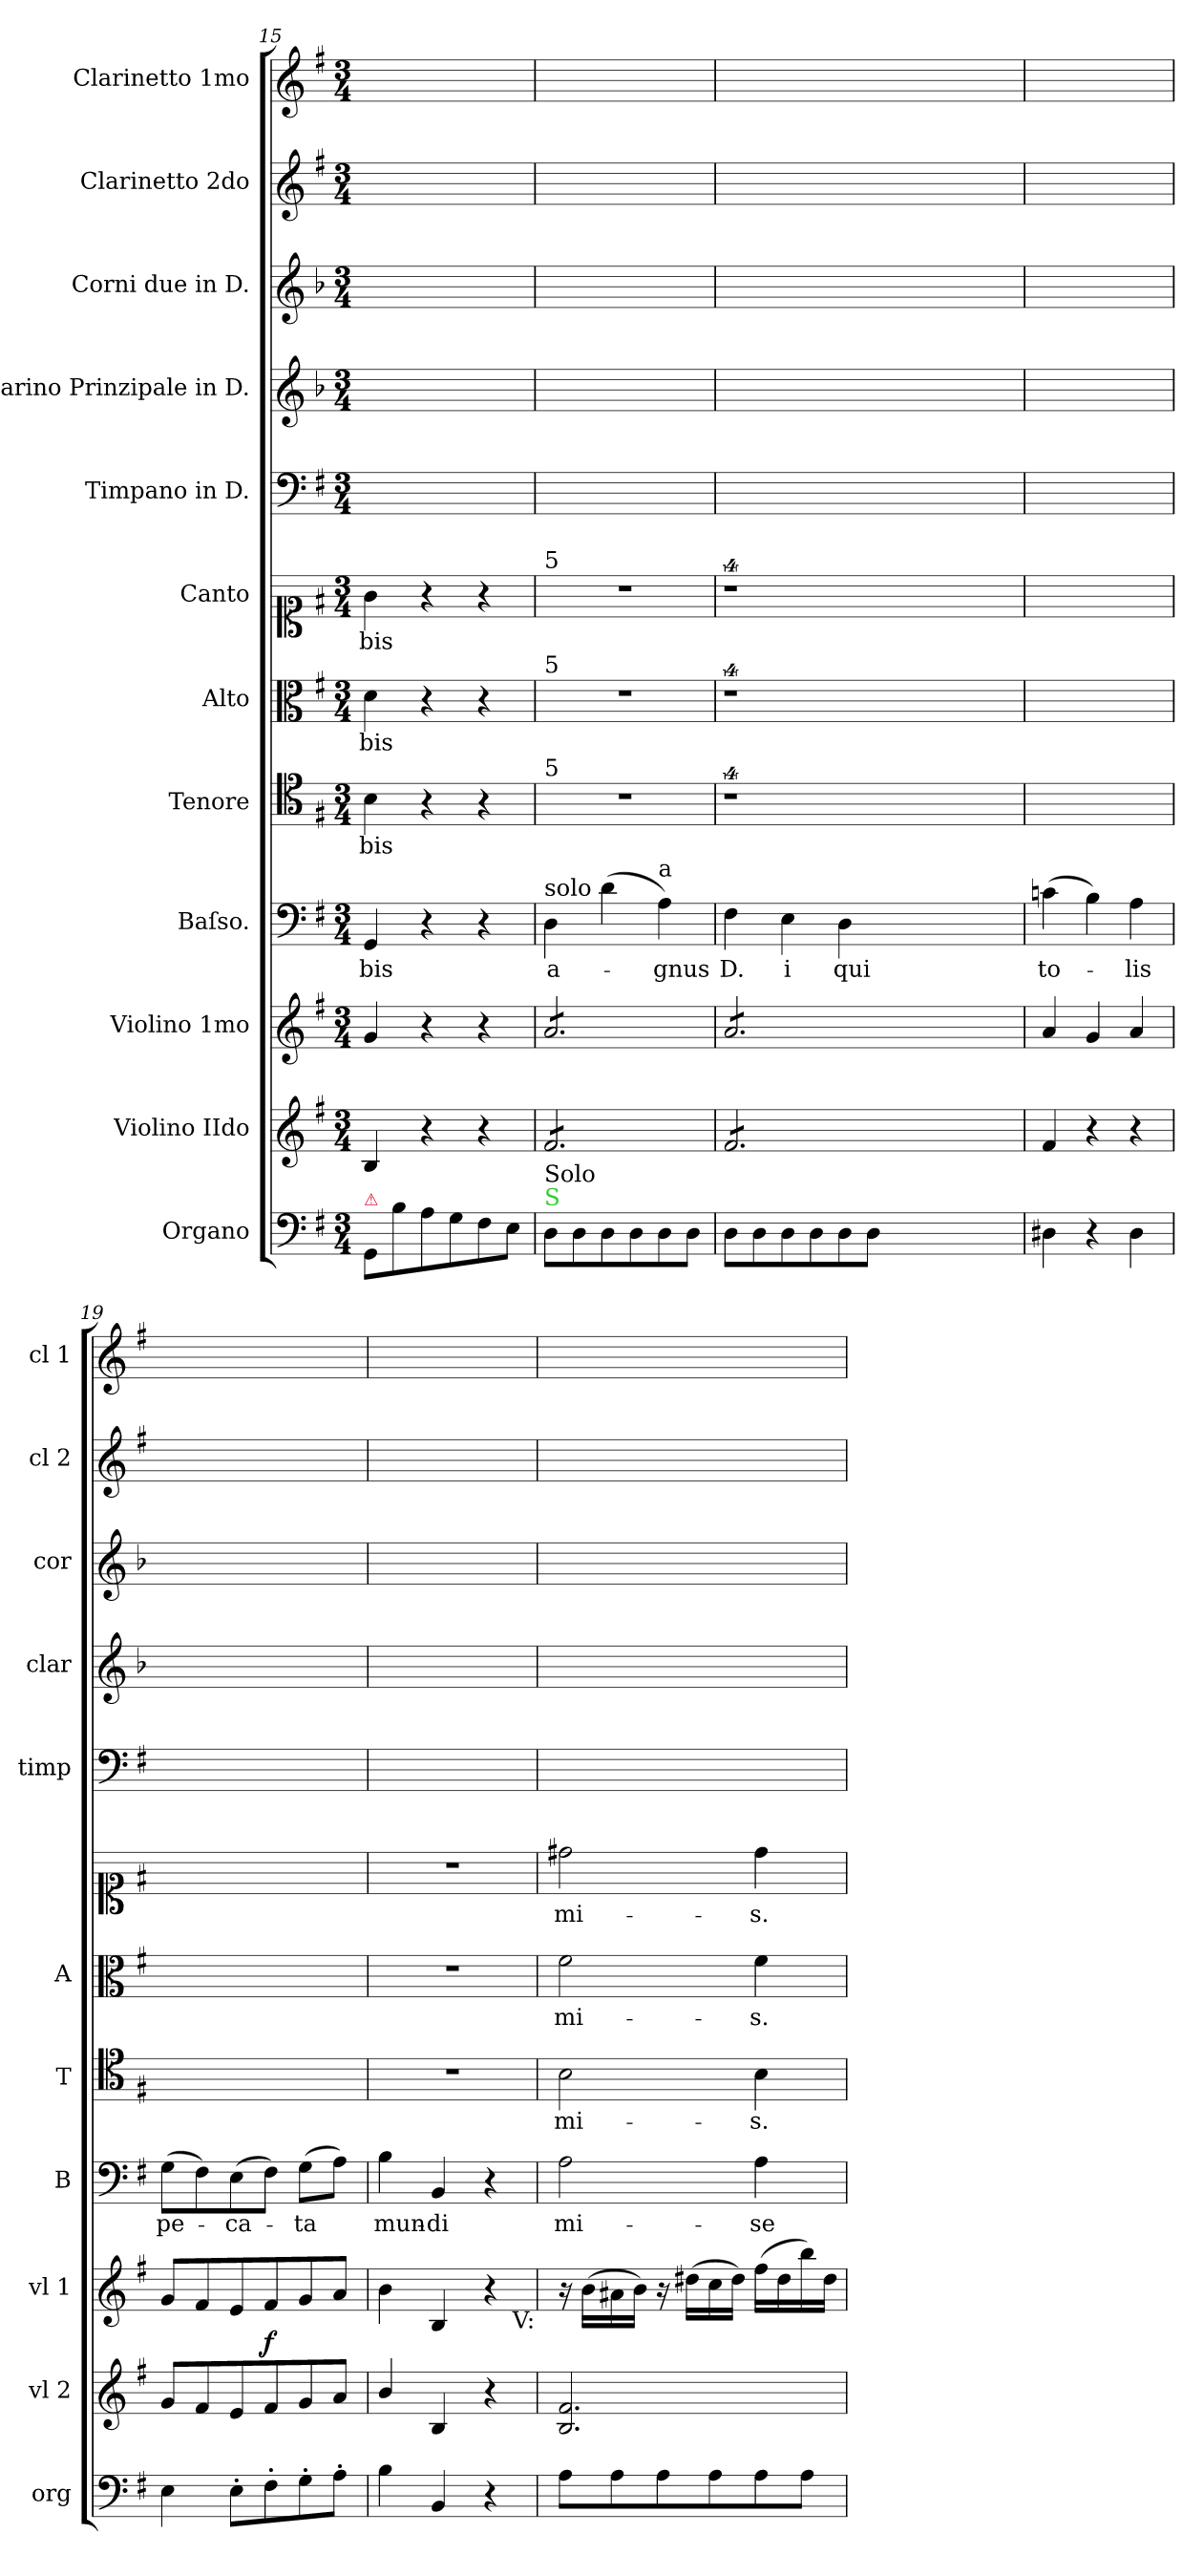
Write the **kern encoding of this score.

**kern	**dynam	**kern	**dynam	**kern	**kern	**text	**kern	**text	**kern	**text	**kern	**text	**kern	**kern	**kern	**kern	**kern
*part12	*part12	*part11	*part11	*part10	*part9	*part9	*part8	*part8	*part7	*part7	*part6	*part6	*part5	*part4	*part3	*part2	*part1
*staff12	*staff12	*staff11	*staff11	*staff10	*staff9	*staff9	*staff8	*staff8	*staff7	*staff7	*staff6	*staff6	*staff5	*staff4	*staff3	*staff2	*staff1
*I"Organo	*	*I"Violino IIdo	*	*I"Violino 1mo	*I"Baſso.	*	*I"Tenore	*	*I"Alto	*	*I"Canto	*	*I"Timpano in D.	*I"Clarino Prinzipale in D.	*I"Corni due in D.	*I"Clarinetto 2do	*I"Clarinetto 1mo
*I'org	*	*I'vl 2	*	*I'vl 1	*I'B	*	*I'T	*	*I'A	*	*	*	*I'timp	*I'clar	*I'cor	*I'cl 2	*I'cl 1
*clefF4	*	*clefG2	*	*clefG2	*clefF4	*	*clefC4	*	*clefC3	*	*clefC1	*	*clefF4	*clefG2	*clefG2	*clefG2	*clefG2
*	*	*	*	*	*	*	*	*	*	*	*	*	*	*ITrd-1c-2	*ITrd6c10	*	*
*k[f#]	*	*k[f#]	*	*k[f#]	*k[f#]	*	*k[f#]	*	*k[f#]	*	*k[f#]	*	*k[f#]	*k[f#]	*k[f#]	*k[f#]	*k[f#]
*M3/4	*	*M3/4	*	*M3/4	*M3/4	*	*M3/4	*	*M3/4	*	*M3/4	*	*M3/4	*M3/4	*M3/4	*M3/4	*M3/4
=15	=15	=15	=15	=15	=15	=15	=15	=15	=15	=15	=15	=15	=15	=15	=15	=15	=15
!LO:TX:a:color=crimson:t=⚠	!	!	!	!	!	!	!	!	!	!	!	!	!	!	!	!	!
!	!	!	!	!	!	!	!	!LO:LY:i	!	!	!	!	!	!	!	!	!
8GG/L	.	4B/	.	4g/	4GG/	-bis	4B\	-bis	4d\	-bis	4g\	-bis	2.ryy	2.ryy	2.ryy	2.ryy	2.ryy
8B\	.	.	.	.	.	.	.	.	.	.	.	.	.	.	.	.	.
8A\	.	4r	.	4r	4r	.	4r	.	4r	.	4r	.	.	.	.	.	.
8G\	.	.	.	.	.	.	.	.	.	.	.	.	.	.	.	.	.
8F#\	.	4r	.	4r	4r	.	4r	.	4r	.	4r	.	.	.	.	.	.
8E\J	.	.	.	.	.	.	.	.	.	.	.	.	.	.	.	.	.
=16	=16	=16	=16	=16	=16	=16	=16	=16	=16	=16	=16	=16	=16	=16	=16	=16	=16
!	!	!	!	!	!	!	!	!	!	!	!LO:TX:a:t=5	!	!	!	!	!	!
!	!	!	!	!	!	!	!	!	!LO:TX:a:t=5	!	!	!	!	!	!	!	!
!	!	!	!	!	!	!	!LO:TX:a:t=5	!	!	!	!	!	!	!	!	!	!
!	!	!	!	!	!LO:TX:a:t=solo	!	!	!	!	!	!	!	!	!	!	!	!
!LO:TX:a:color=limegreen:t=S	!	!	!	!	!	!	!	!	!	!	!	!	!	!	!	!	!
!LO:TX:a:t=Solo	!	!	!	!	!	!	!	!	!	!	!	!	!	!	!	!	!
!	!LO:DY:b	!	!	!	!	!	!	!	!	!	!	!	!	!	!	!	!
*	*	*tremolo	*	*	*	*	*	*	*	*	*	*	*	*	*	*	*
*	*	*	*	*tremolo	*	*	*	*	*	*	*	*	*	*	*	*	*
8D\L	po&colon;	8f#/L	.	8a/L	4D\	a-	2.r	.	2.r	.	2.r	.	2.ryy	2.ryy	2.ryy	2.ryy	2.ryy
8D\	.	8f#/	.	8a/	.	.	.	.	.	.	.	.	.	.	.	.	.
8D\	.	8f#/	.	8a/	(4d\	.	.	.	.	.	.	.	.	.	.	.	.
8D\	.	8f#/	.	8a/	.	.	.	.	.	.	.	.	.	.	.	.	.
!	!	!	!	!	!LO:TX:a:t=a	!	!	!	!	!	!	!	!	!	!	!	!
8D\	.	8f#/	.	8a/	4A\)	-gnus	.	.	.	.	.	.	.	.	.	.	.
8D\J	.	8f#/J	.	8a/J	.	.	.	.	.	.	.	.	.	.	.	.	.
=17	=17	=17	=17	=17	=17	=17	=17	=17	=17	=17	=17	=17	=17	=17	=17	=17	=17
8D\L	.	8f#/L	.	8a/L	4F#\	D.	4%9r	.	4%9r	.	4%9r	.	2.ryy	2.ryy	2.ryy	2.ryy	4ryy
8D\	.	8f#/	.	8a/	.	.	.	.	.	.	.	.	.	.	.	.	.
8D\	.	8f#/	.	8a/	4E\	-i	.	.	.	.	.	.	.	.	.	.	2ryy
8D\	.	8f#/	.	8a/	.	.	.	.	.	.	.	.	.	.	.	.	.
8D\	.	8f#/	.	8a/	4D\	qui	.	.	.	.	.	.	.	.	.	.	.
8D\J	.	8f#/J	.	8a/J	.	.	.	.	.	.	.	.	.	.	.	.	.
*	*	*	*	*Xtremolo	*	*	*	*	*	*	*	*	*	*	*	*	*
*	*	*Xtremolo	*	*	*	*	*	*	*	*	*	*	*	*	*	*	*
1.ryy	.	1.ryy	.	1.ryy	1.ryy	.	.	.	.	.	.	.	1.ryy	1.ryy	1.ryy	1.ryy	1.ryy
=18	=18	=18	=18	=18	=18	=18	=18	=18	=18	=18	=18	=18	=18	=18	=18	=18	=18
4D#X\	.	4f#/	.	4a/	(4cn\	to-	2.ryy	.	2.ryy	.	2.ryy	.	2.ryy	2.ryy	2.ryy	2.ryy	2.ryy
4r	.	4r	.	4g/	4B\)	.	.	.	.	.	.	.	.	.	.	.	.
4D#\	.	4r	.	4a/	4A\	-lis	.	.	.	.	.	.	.	.	.	.	.
=19	=19	=19	=19	=19	=19	=19	=19	=19	=19	=19	=19	=19	=19	=19	=19	=19	=19
4E\	.	8g/L	.	8g/L	(8G\L	pe-	2.ryy	.	2.ryy	.	2.ryy	.	2.ryy	2.ryy	2.ryy	2.ryy	2.ryy
.	.	8f#/	.	8f#/	8F#\)	.	.	.	.	.	.	.	.	.	.	.	.
8E'\L	.	8e/	.	8e/	(8E\	-ca-	.	.	.	.	.	.	.	.	.	.	.
!	!	!	!LO:DY:a	!	!	!	!	!	!	!	!	!	!	!	!	!	!
8F#'\	.	8f#/	f	8f#/	8F#\J)	.	.	.	.	.	.	.	.	.	.	.	.
8G'\	.	8g/	.	8g/	(8G\L	-ta	.	.	.	.	.	.	.	.	.	.	.
8A'\J	.	8a/J	.	8a/J	8A\J)	.	.	.	.	.	.	.	.	.	.	.	.
=20	=20	=20	=20	=20	=20	=20	=20	=20	=20	=20	=20	=20	=20	=20	=20	=20	=20
4B\	.	4b/	.	4b\	4B\	mun-	2.r	.	2.r	.	2.r	.	2.ryy	2.ryy	2.ryy	2.ryy	2.ryy
4BB/	.	4B/	.	4B/	4BB/	-di	.	.	.	.	.	.	.	.	.	.	.
4r	.	4r	.	4r	4r	.	.	.	.	.	.	.	.	.	.	.	.
!	!	!	!	!LO:TX:b:rj:t=V&colon;	!	!	!	!	!	!	!	!	!	!	!	!	!
=21	=21	=21	=21	=21	=21	=21	=21	=21	=21	=21	=21	=21	=21	=21	=21	=21	=21
8A\L	.	2.B/ 2.f#/	.	16r	2A\	mi-	2B\	mi-	2f#\	mi-	2dd#X\	mi-	2.ryy	2.ryy	2.ryy	2.ryy	2.ryy
.	.	.	.	(16b\LL	.	.	.	.	.	.	.	.	.	.	.	.	.
8A\	.	.	.	16a#X\	.	.	.	.	.	.	.	.	.	.	.	.	.
.	.	.	.	16b\JJ)	.	.	.	.	.	.	.	.	.	.	.	.	.
8A\	.	.	.	16r	.	.	.	.	.	.	.	.	.	.	.	.	.
.	.	.	.	(16dd#X\LL	.	.	.	.	.	.	.	.	.	.	.	.	.
8A\	.	.	.	16cc\	.	.	.	.	.	.	.	.	.	.	.	.	.
.	.	.	.	16dd#\JJ)	.	.	.	.	.	.	.	.	.	.	.	.	.
8A\	.	.	.	(16ff#\LL	4A\	-se-	4B\	-s.	4f#\	-s.	4dd#\	-s.	.	.	.	.	.
.	.	.	.	16dd#\	.	.	.	.	.	.	.	.	.	.	.	.	.
8A\J	.	.	.	16bb\)	.	.	.	.	.	.	.	.	.	.	.	.	.
.	.	.	.	16dd#\JJ	.	.	.	.	.	.	.	.	.	.	.	.	.
=	=	=	=	=	=	=	=	=	=	=	=	=	=	=	=	=	=
*-	*-	*-	*-	*-	*-	*-	*-	*-	*-	*-	*-	*-	*-	*-	*-	*-	*-
